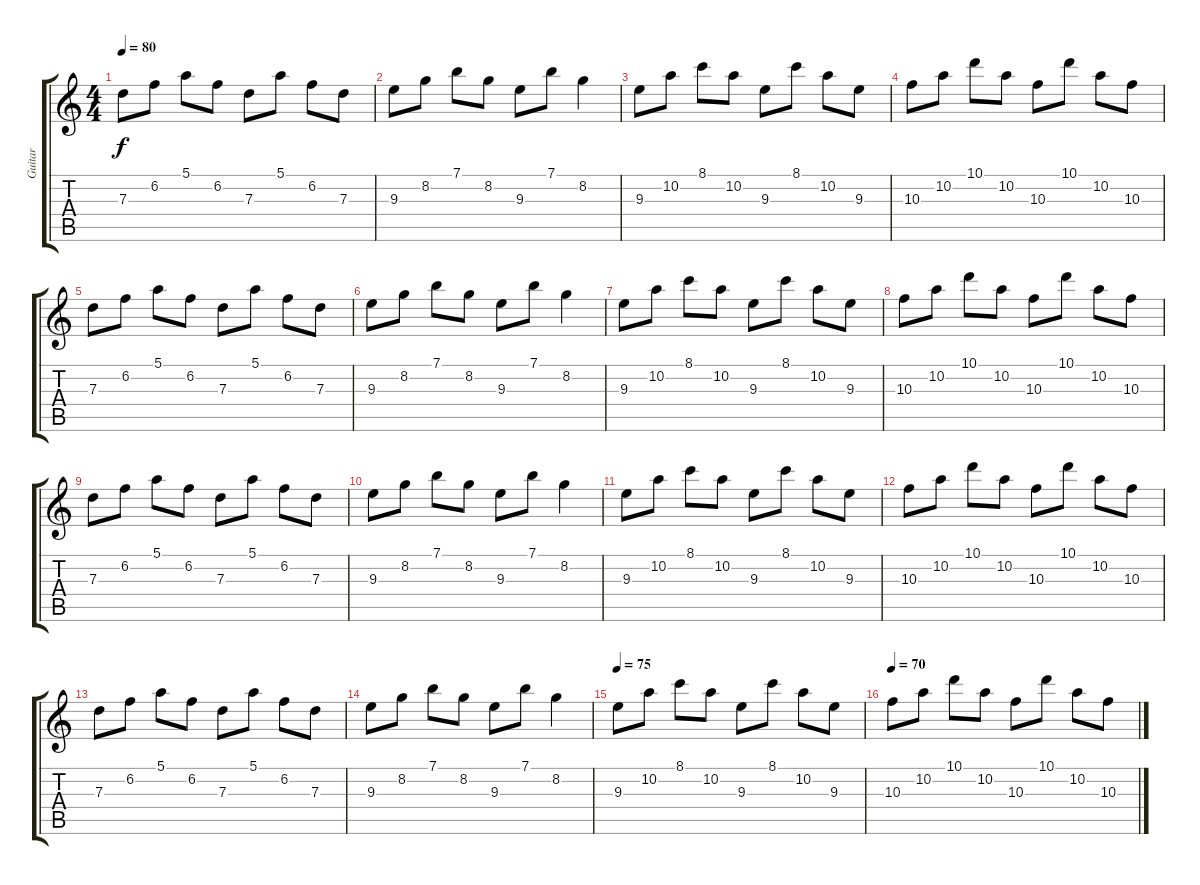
\track ("Guitar" "Guitar") {instrument overdrivenguitar}
\staff {score tabs}
\tuning (E4 B3 G3 D3 A2 E2) {hide}
\ts (4 4)
\tempo 80
\clef g2
\ks c
7.3.8{dy f} 6.2.8 5.1.8 6.2.8 7.3.8 5.1.8 6.2.8 7.3.8 |
9.3.8 8.2.8 7.1.8 8.2.8 9.3.8 7.1.8 8.2.4 |
9.3.8 10.2.8 8.1.8 10.2.8 9.3.8 8.1.8 10.2.8 9.3.8 |
10.3.8 10.2.8 10.1.8 10.2.8 10.3.8 10.1.8 10.2.8 10.3.8 |
7.3.8 6.2.8 5.1.8 6.2.8 7.3.8 5.1.8 6.2.8 7.3.8 |
9.3.8 8.2.8 7.1.8 8.2.8 9.3.8 7.1.8 8.2.4 |
9.3.8 10.2.8 8.1.8 10.2.8 9.3.8 8.1.8 10.2.8 9.3.8 |
10.3.8 10.2.8 10.1.8 10.2.8 10.3.8 10.1.8 10.2.8 10.3.8 |
7.3.8 6.2.8 5.1.8 6.2.8 7.3.8 5.1.8 6.2.8 7.3.8 |
9.3.8 8.2.8 7.1.8 8.2.8 9.3.8 7.1.8 8.2.4 |
9.3.8 10.2.8 8.1.8 10.2.8 9.3.8 8.1.8 10.2.8 9.3.8 |
10.3.8 10.2.8 10.1.8 10.2.8 10.3.8 10.1.8 10.2.8 10.3.8 |
7.3.8 6.2.8 5.1.8 6.2.8 7.3.8 5.1.8 6.2.8 7.3.8 |
9.3.8 8.2.8 7.1.8 8.2.8 9.3.8 7.1.8 8.2.4 |
\tempo 75
9.3.8 10.2.8 8.1.8 10.2.8 9.3.8 8.1.8 10.2.8 9.3.8 |
\tempo 70
10.3.8 10.2.8 10.1.8 10.2.8 10.3.8 10.1.8 10.2.8 10.3.8
